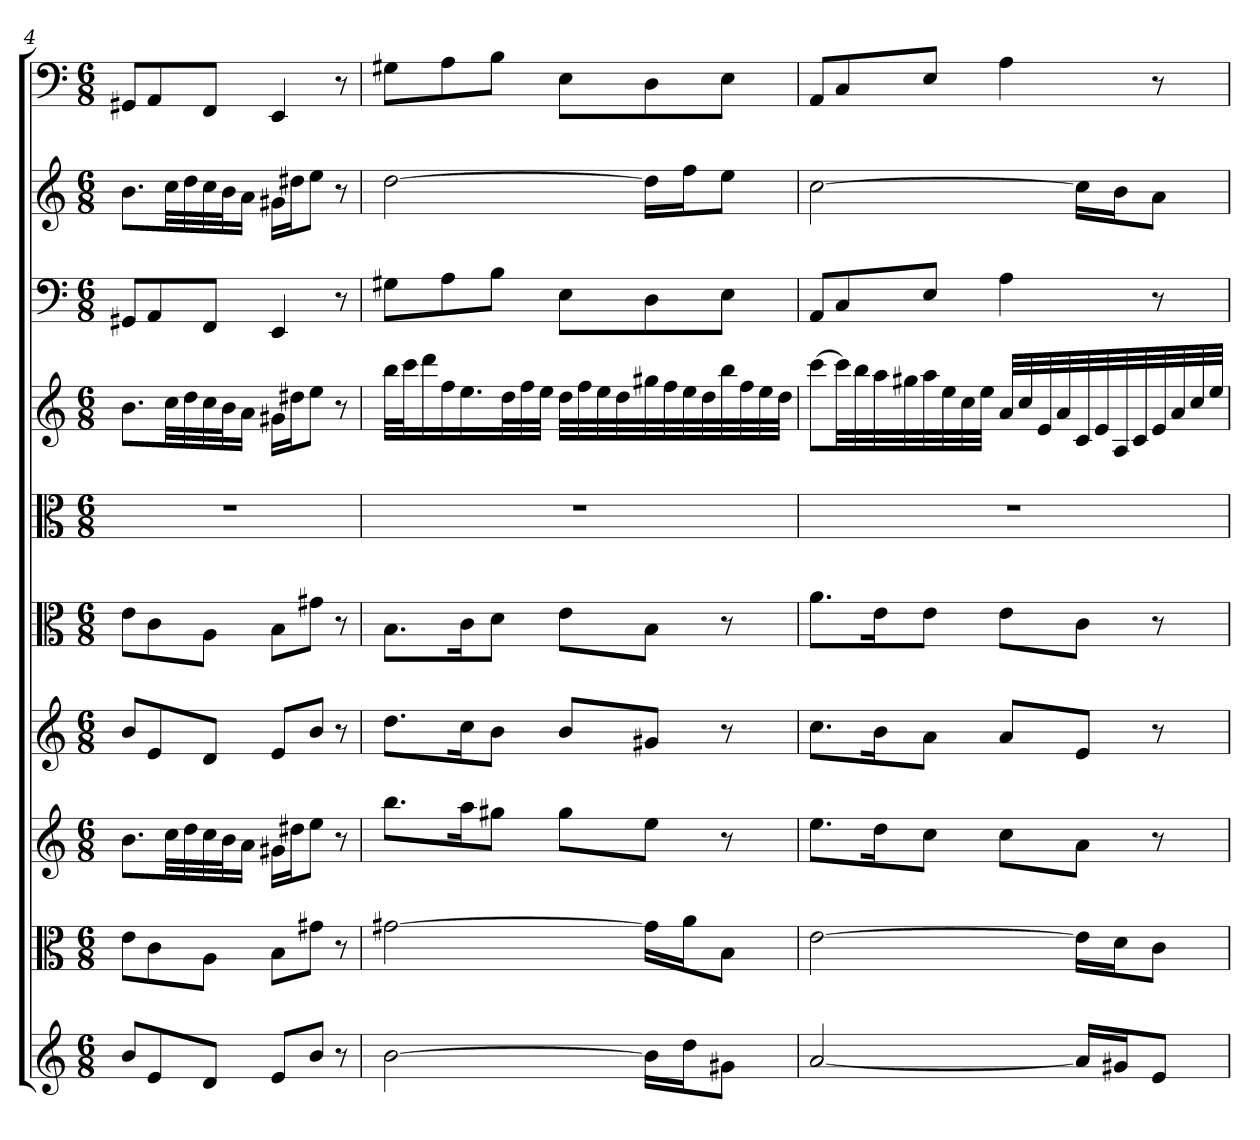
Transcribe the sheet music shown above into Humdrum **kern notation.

**kern	**kern	**kern	**kern	**kern	**kern	**kern	**kern	**kern	**kern
*part10	*part9	*part8	*part7	*part6	*part5	*part4	*part3	*part2	*part1
*staff10	*staff9	*staff8	*staff7	*staff6	*staff5	*staff4	*staff3	*staff2	*staff1
*	*clefC3	*	*	*clefC3	*clefC3	*	*clefF4	*	*clefF4
*k[]	*k[]	*k[]	*k[]	*k[]	*k[]	*k[]	*k[]	*k[]	*k[]
*a:	*a:	*a:	*a:	*a:	*a:	*a:	*a:	*a:	*a:
*M6/8	*M6/8	*M6/8	*M6/8	*M6/8	*M6/8	*M6/8	*M6/8	*M6/8	*M6/8
=4	=4	=4	=4	=4	=4	=4	=4	=4	=4
8bL	8e\L	8.bL	8bL	8e\L	2.r	8.bL	8GG#X/L	8.bL	8GG#X/L
8e	8c\	.	8e	8c\	.	.	8AA/	.	8AA/
.	.	32ccLL	.	.	.	32ccLL	.	32ccLL	.
.	.	32dd	.	.	.	32dd	.	32dd	.
8dJ	8A\J	32cc	8dJ	8A\J	.	32cc	8FF/J	32cc	8FF/J
.	.	32bJ	.	.	.	32bJ	.	32bJ	.
.	.	16aJJ	.	.	.	16aJJ	.	16aJJ	.
8eL	8B\L	16g#XLL	8eL	8B\L	.	16g#XLL	4EE	16g#XLL	4EE
.	.	16dd#XJ	.	.	.	16dd#XJ	.	16dd#XJ	.
8bJ	8g#X\J	8eeJ	8bJ	8g#X\J	.	8eeJ	.	8eeJ	.
8r	8r	8r	8r	8r	.	8r	8r	8r	8r
=5	=5	=5	=5	=5	=5	=5	=5	=5	=5
[2b	[2g#X	8.bbL	8.ddL	8.B\L	2.r	32bbLLL	8G#X\L	[2dd	8G#X\L
.	.	.	.	.	.	32cccJ	.	.	.
.	.	.	.	.	.	16ddd	.	.	.
.	.	.	.	.	.	16ff	8A\	.	8A\
.	.	16aaK	16ccK	16c\K	.	16.ee	.	.	.
.	.	8gg#XJ	8bJ	8d\J	.	.	8B\J	.	8B\J
.	.	.	.	.	.	32ddL	.	.	.
.	.	.	.	.	.	32ff	.	.	.
.	.	.	.	.	.	32eeJJJ	.	.	.
.	.	8gg#L	8bL	8e\L	.	32ddLLL	8E\L	.	8E\L
.	.	.	.	.	.	32ff	.	.	.
.	.	.	.	.	.	32ee	.	.	.
.	.	.	.	.	.	32dd	.	.	.
16bLL]	16g#\LL]	8eeJ	8g#XJ	8B\J	.	32gg#X	8D\	16ddLL]	8D\
.	.	.	.	.	.	32ff	.	.	.
16ddJ	16a\J	.	.	.	.	32ee	.	16ffJ	.
.	.	.	.	.	.	32dd	.	.	.
8g#XJ	8B\J	8r	8r	8r	.	32bb	8E\J	8eeJ	8E\J
.	.	.	.	.	.	32ff	.	.	.
.	.	.	.	.	.	32ee	.	.	.
.	.	.	.	.	.	32ddJJJ	.	.	.
=6	=6	=6	=6	=6	=6	=6	=6	=6	=6
[2a	[2e	8.eeL	8.ccL	8.a\L	2.r	[8cccL	8AA/L	[2cc	8AA/L
.	.	.	.	.	.	32cccLL]	8C/	.	8C/
.	.	.	.	.	.	32bb	.	.	.
.	.	16ddK	16bK	16e\K	.	32aa	.	.	.
.	.	.	.	.	.	32gg#X	.	.	.
.	.	8ccJ	8aJ	8e\J	.	32aa	8E/J	.	8E/J
.	.	.	.	.	.	32ee	.	.	.
.	.	.	.	.	.	32cc	.	.	.
.	.	.	.	.	.	32eeJJJ	.	.	.
.	.	8ccL	8aL	8e\L	.	32aLLL	4A	.	4A
.	.	.	.	.	.	32cc	.	.	.
.	.	.	.	.	.	32e	.	.	.
.	.	.	.	.	.	32a	.	.	.
16aLL]	16e\LL]	8aJ	8eJ	8c\J	.	32c	.	16ccLL]	.
.	.	.	.	.	.	32e	.	.	.
16g#XJ	16d\J	.	.	.	.	32A	.	16bJ	.
.	.	.	.	.	.	32c	.	.	.
8eJ	8c\J	8r	8r	8r	.	32e	8r	8aJ	8r
.	.	.	.	.	.	32a	.	.	.
.	.	.	.	.	.	32cc	.	.	.
.	.	.	.	.	.	32eeJJJ	.	.	.
=	=	=	=	=	=	=	=	=	=
*-	*-	*-	*-	*-	*-	*-	*-	*-	*-
